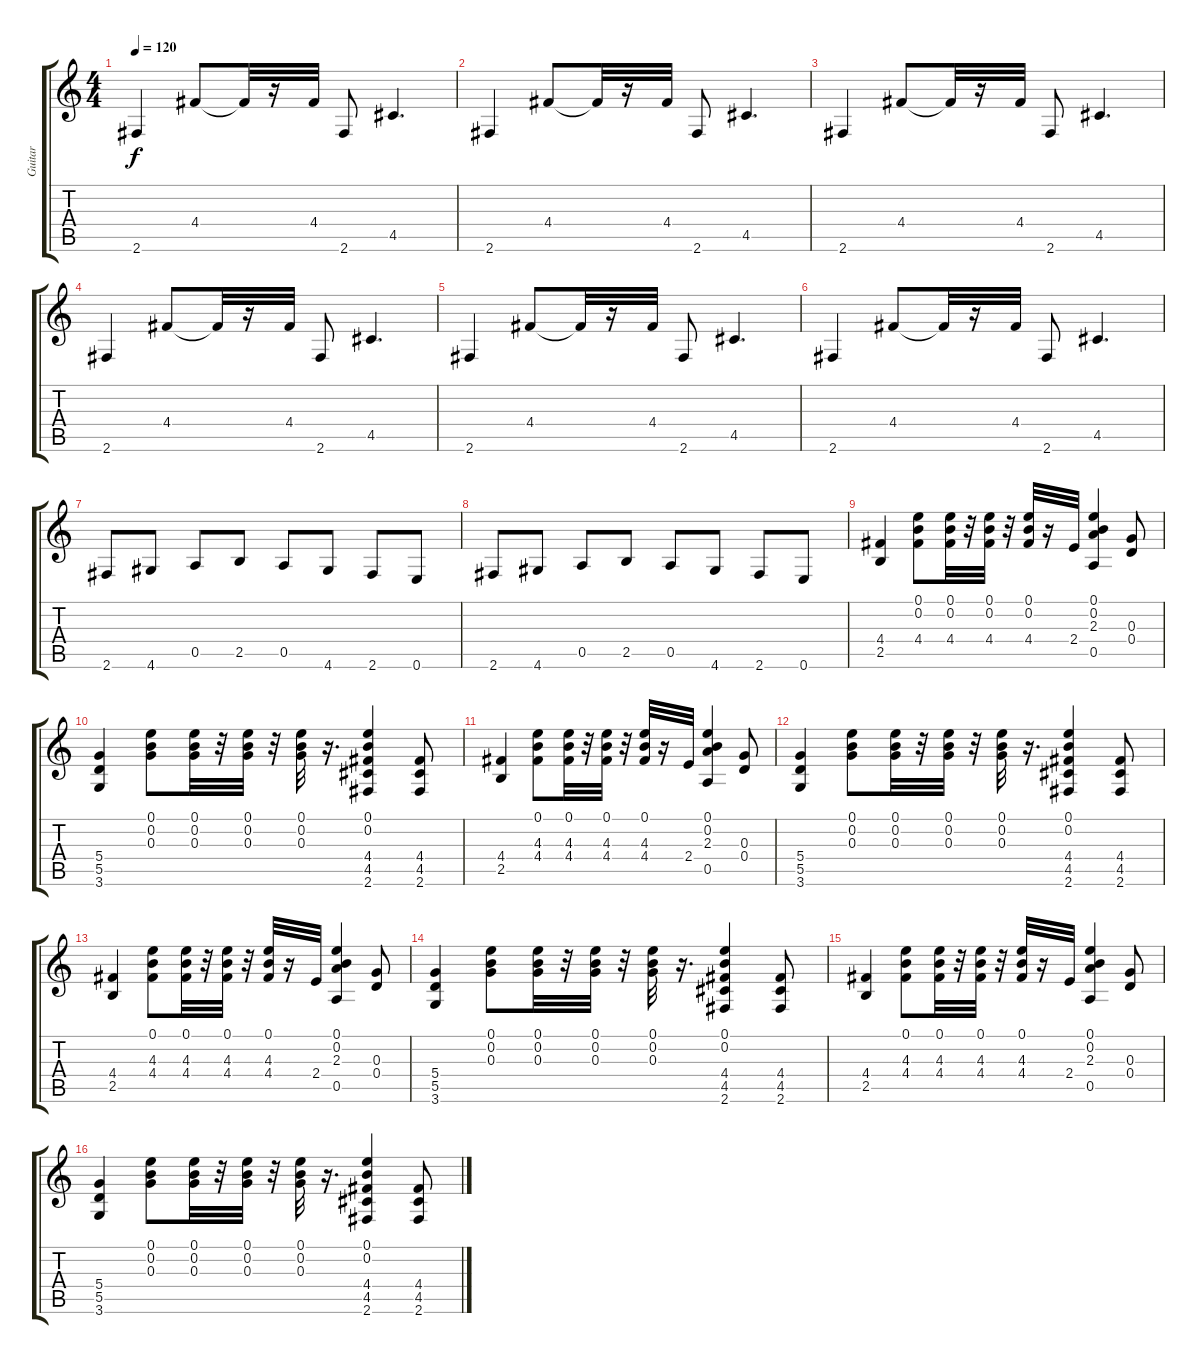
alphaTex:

\track ("Guitar" "Guitar") {instrument electricguitarjazz}
\staff {score tabs}
\tuning (E4 B3 G3 D3 A2 E2) {hide}
\ts (4 4)
\tempo 120
\clef g2
\ks c
2.6.4{dy f} 4.4.8 4.4{t}.32 r.16 4.4.32 2.6.8 4.5.4{d} |
2.6.4 4.4.8 4.4{t}.32 r.16 4.4.32 2.6.8 4.5.4{d} |
2.6.4 4.4.8 4.4{t}.32 r.16 4.4.32 2.6.8 4.5.4{d} |
2.6.4 4.4.8 4.4{t}.32 r.16 4.4.32 2.6.8 4.5.4{d} |
2.6.4 4.4.8 4.4{t}.32 r.16 4.4.32 2.6.8 4.5.4{d} |
2.6.4 4.4.8 4.4{t}.32 r.16 4.4.32 2.6.8 4.5.4{d} |
2.6.8 4.6.8 0.5.8 2.5.8 0.5.8 4.6.8 2.6.8 0.6.8 |
2.6.8 4.6.8 0.5.8 2.5.8 0.5.8 4.6.8 2.6.8 0.6.8 |
(4.4 2.5).4 (0.1 0.2 4.4).8 (0.1 0.2 4.4).32 r.32 (0.1 0.2 4.4).32 r.32 (0.1 0.2 4.4).32 r.16 2.4.32 (0.1 0.2 2.3 0.5).4 (0.3 0.4).8 |
(5.4 5.5 3.6).4 (0.1 0.2 0.3).8 (0.1 0.2 0.3).32 r.32 (0.1 0.2 0.3).32 r.32 (0.1 0.2 0.3).32 r.16{d} (0.1 0.2 4.4 4.5 2.6).4 (4.4 4.5 2.6).8 |
(4.4 2.5).4 (0.1 4.3 4.4).8 (0.1 4.3 4.4).32 r.32 (0.1 4.3 4.4).32 r.32 (0.1 4.3 4.4).32 r.16 2.4.32 (0.1 0.2 2.3 0.5).4 (0.3 0.4).8 |
(5.4 5.5 3.6).4 (0.1 0.2 0.3).8 (0.1 0.2 0.3).32 r.32 (0.1 0.2 0.3).32 r.32 (0.1 0.2 0.3).32 r.16{d} (0.1 0.2 4.4 4.5 2.6).4 (4.4 4.5 2.6).8 |
(4.4 2.5).4 (0.1 4.3 4.4).8 (0.1 4.3 4.4).32 r.32 (0.1 4.3 4.4).32 r.32 (0.1 4.3 4.4).32 r.16 2.4.32 (0.1 0.2 2.3 0.5).4 (0.3 0.4).8 |
(5.4 5.5 3.6).4 (0.1 0.2 0.3).8 (0.1 0.2 0.3).32 r.32 (0.1 0.2 0.3).32 r.32 (0.1 0.2 0.3).32 r.16{d} (0.1 0.2 4.4 4.5 2.6).4 (4.4 4.5 2.6).8 |
(4.4 2.5).4 (0.1 4.3 4.4).8 (0.1 4.3 4.4).32 r.32 (0.1 4.3 4.4).32 r.32 (0.1 4.3 4.4).32 r.16 2.4.32 (0.1 0.2 2.3 0.5).4 (0.3 0.4).8 |
(5.4 5.5 3.6).4 (0.1 0.2 0.3).8 (0.1 0.2 0.3).32 r.32 (0.1 0.2 0.3).32 r.32 (0.1 0.2 0.3).32 r.16{d} (0.1 0.2 4.4 4.5 2.6).4 (4.4 4.5 2.6).8
